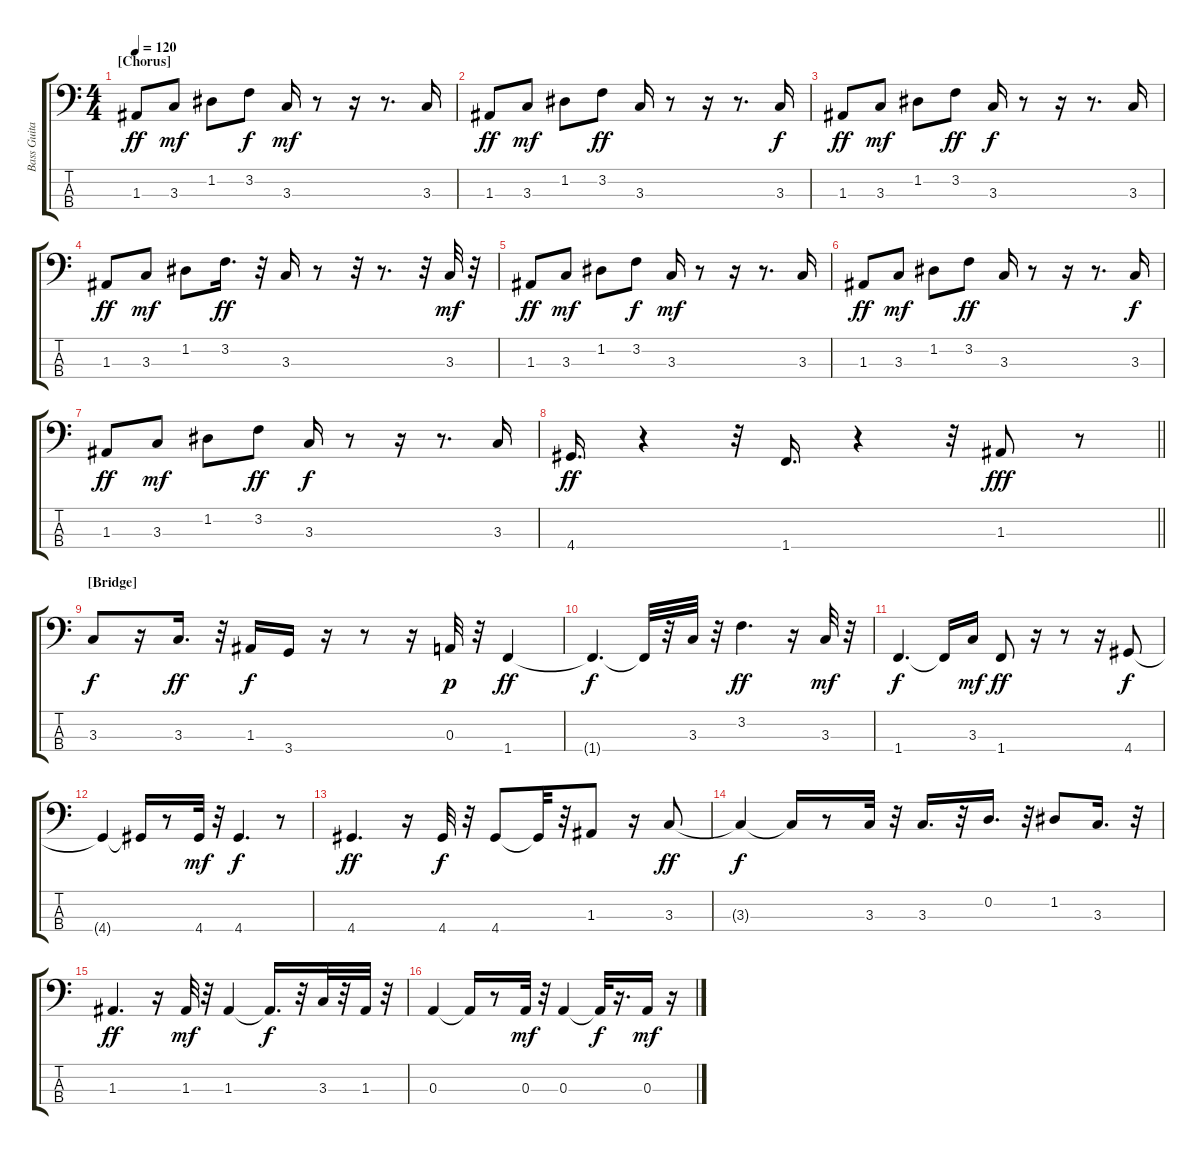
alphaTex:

\track ("Bass Guitar" "Bass Guita") {instrument slapbass1}
\staff {score tabs}
\tuning (G2 D2 A1 E1) {hide}
\ts (4 4)
\section ("" "[Chorus]")
\tempo 120
\clef f4
\ks c
1.3.8{dy ff} 3.3.8{dy mf} 1.2.8 3.2.8{dy f} 3.3.16{dy mf} r.8 r.16 r.8{d} 3.3.16 |
1.3.8{dy ff} 3.3.8{dy mf} 1.2.8 3.2.8{dy ff} 3.3.16 r.8 r.16 r.8{d} 3.3.16{dy f} |
1.3.8{dy ff} 3.3.8{dy mf} 1.2.8 3.2.8{dy ff} 3.3.16{dy f} r.8 r.16 r.8{d} 3.3.16 |
1.3.8{dy ff} 3.3.8{dy mf} 1.2.8 3.2.16{d dy ff} r.32 3.3.16 r.8 r.32 r.8{d} r.32 3.3.32{dy mf} r.32 |
1.3.8{dy ff} 3.3.8{dy mf} 1.2.8 3.2.8{dy f} 3.3.16{dy mf} r.8 r.16 r.8{d} 3.3.16 |
1.3.8{dy ff} 3.3.8{dy mf} 1.2.8 3.2.8{dy ff} 3.3.16 r.8 r.16 r.8{d} 3.3.16{dy f} |
1.3.8{dy ff} 3.3.8{dy mf} 1.2.8 3.2.8{dy ff} 3.3.16{dy f} r.8 r.16 r.8{d} 3.3.16 |
\barLineRight lightlight
4.4.16{d dy ff} r.4 r.32 1.4.16{d} r.4 r.32 1.3.8{dy fff} r.8 |
\section ("" "[Bridge]")
3.3.8{dy f} r.16 3.3.16{d dy ff} r.32 1.3.16{dy f} 3.4.16 r.16 r.8 r.16 0.3.32{dy p} r.32 1.4.4{dy ff} |
1.4{t}.4{d dy f} 1.4{t}.32 r.32 3.3.32 r.32 3.2.4{d dy ff} r.16 3.3.32{dy mf} r.32 |
1.4.4{d dy f} 1.4{t}.16 3.3.16{dy mf} 1.4.8{dy ff} r.16 r.8 r.16 4.4.8{dy f} |
4.4{t}.4 4.4{t}.16 r.8 4.4.32{dy mf} r.32 4.4.4{d dy f} r.8 |
4.4.4{d dy ff} r.16 4.4.32{dy f} r.32 4.4.8 4.4{t}.32 r.32 1.3.8 r.16 3.3.8{dy ff} |
3.3{t}.4{dy f} 3.3{t}.16 r.8 3.3.32 r.32 3.3.16{d} r.32 0.2.16{d} r.32 1.2.8 3.3.16{d} r.32 |
1.3.4{d dy ff} r.16 1.3.32{dy mf} r.32 1.3.4 1.3{t}.16{d dy f} r.32 3.3.32 r.32 1.3.32 r.32 |
0.3.4 0.3{t}.16 r.8 0.3.32{dy mf} r.32 0.3.4 0.3{t}.32{dy f} r.16{d} 0.3.16{dy mf} r.16
